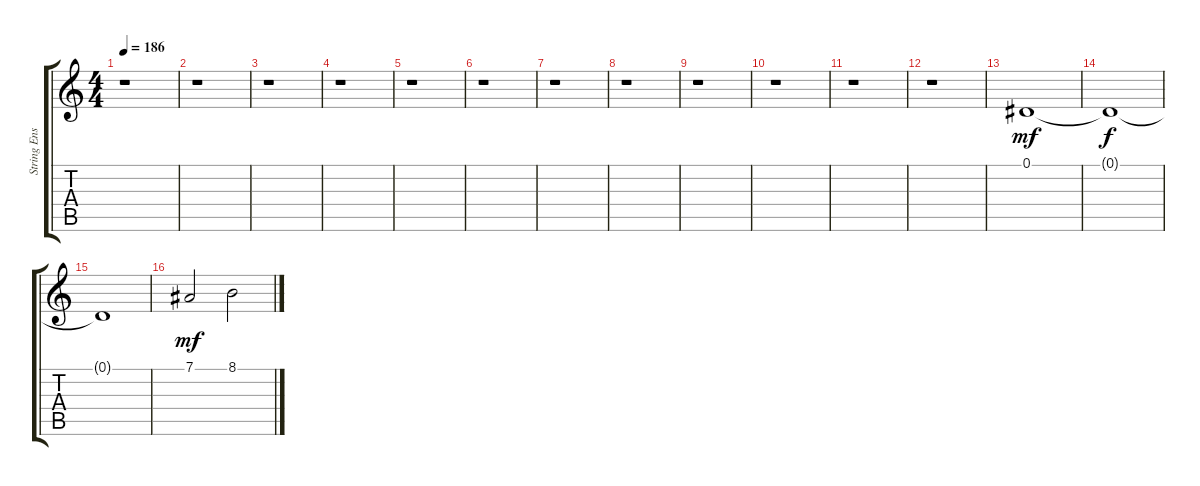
\track ("String Ensemble" "String Ens") {instrument stringensemble1}
\staff {score tabs}
\tuning (Eb4 Bb3 Gb3 Db3 Ab2 Eb2) {hide}
\ts (4 4)
\tempo 186
\clef g2
\ks c
r.1{dy mf} |
r.1 |
r.1 |
r.1 |
r.1 |
r.1 |
r.1 |
r.1 |
r.1 |
r.1 |
r.1 |
r.1 |
0.1.1 |
0.1{t}.1{dy f} |
0.1{t}.1 |
7.1.2{dy mf} 8.1.2
